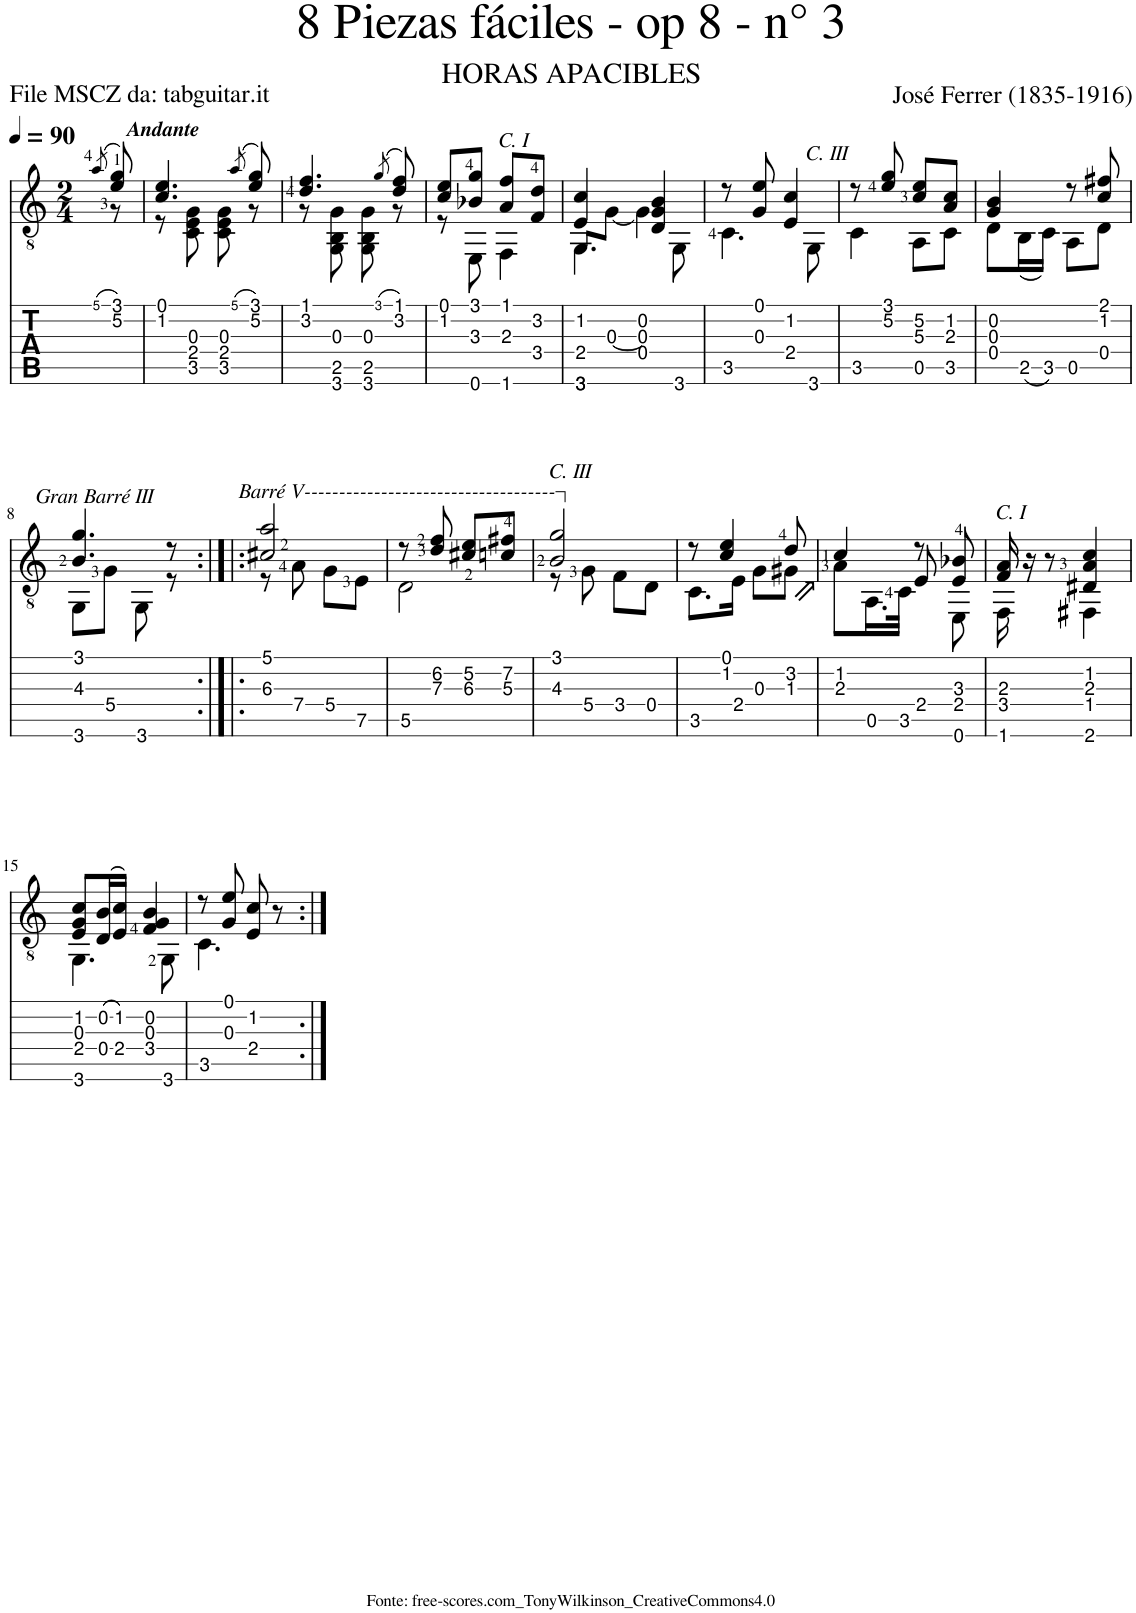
**kern	**kern
*part1	*part1
*staff2	*staff1
*I"Guitar	*
*I'Guit.	*
*stria6	*
*	*clefGv2
*k[]	*k[]
*M2/4	*M2/4
*MM90	*MM90
=	=
qa	(8qa/
*^	*^
8e 8g	8r	8e/ 8g/)	8r
=1	=1	=1	=1
!	!	!LO:TX:a:Bi:t=Andante	!
4.c 4.e	8r	4.c/ 4.e/	8r
.	8C 8E 8G	.	8C\ 8E\ 8G\
.	8C 8E 8G	.	8C\ 8E\ 8G\
qa	.	(8qa/	.
8e 8g	8r	8e/ 8g/)	8r
=2	=2	=2	=2
4.d 4.f	8r	4.d/ 4.f/	8r
.	8GG 8BB 8G	.	8GG\ 8BB\ 8G\
.	8GG 8BB 8G	.	8GG\ 8BB\ 8G\
qg	.	(8qg/	.
8d 8f	8r	8d/ 8f/)	8r
=3	=3	=3	=3
8c\ 8e\L	8r	8c/ 8e/L	8r
8B-\ 8g\J	8EE	8B-X/ 8g/J	8EE\
!	!	!LO:TX:a:i:t=C. I	!
8A\ 8f\L	4FF	8A/ 8f/L	4FF\
8F\ 8d\J	.	8F/ 8d/J	.
=4	=4	=4	=4
*	*^	*	*^
4E 4c	8GGL	4.GG	4E/ 4c/	8GG/L	4.GG\
.	[8GJ	.	.	[8G\J	.
4G 4D 4B	4G]	.	4D/ 4G/ 4B/	4G\]	.
.	.	8GG	.	.	8GG\
*	*v	*v	*	*	*
*	*	*	*v	*v
=5	=5	=5	=5
8r	4.C	8r	4.C\
8G 8e	.	8G/ 8e/	.
4E 4c	.	4E/ 4c/	.
!	!	!	!LO:TX:a:i:t=C. III
.	8GG	.	8GG\
=6	=6	=6	=6
8r	4C	8r	4C\
8e 8g	.	8e/ 8g/	.
8c\ 8e\L	8AAL	8c/ 8e/L	8AA\L
8A\ 8c\J	8CJ	8A/ 8c/J	8C\J
=7	=7	=7	=7
4G 4B	8DL	4G/ 4B/	8D\L
.	16BBL	.	(16BB\L
.	16CJJ	.	16C\JJ)
8r	8AAL	8r	8AA\L
8c 8f#	8DJ	8c/ 8f#X/	8D\J
!!LO:LB:g=z	!!
=8	=8	=8	=8
!	!	!LO:TX:a:i:t=Gran Barré III	!
4.B 4.g	8GGL	4.B/ 4.g/	8GG\L
.	8GJ	.	8G\J
.	8GG	.	8GG\
8r	8r	8r	8r
=9:|!|:	=9:|!|:	=9:|!|:	=9:|!|:
!	!	!LO:TX:a:i:t=Barré V------------------------------------	!
!	!	!LO:TX:a:t=┐	!
2c# 2a	8r	2c#X/ 2a/	8r
.	8A	.	8A\
.	8GL	.	8G\L
.	8EJ	.	8E\J
=10	=10	=10	=10
8r	2D	8r	2D\
8d 8f	.	8d/ 8f/	.
8c#\ 8e\L	.	8c#X/ 8e/L	.
8c\ 8f#\J	.	8cn/ 8f#X/J	.
=11	=11	=11	=11
!	!	!LO:TX:a:i:t=C. III	!
2B 2g	8r	2B/ 2g/	8r
.	8G	.	8G\
.	8FL	.	8F\L
.	8DJ	.	8D\J
=12	=12	=12	=12
8r	8.CL	8r	8.C\L
4c 4e	.	4c/ 4e/	.
.	16EJk	.	16E\Jk
.	8GL	.	8G\L
8d	8G#J	8d/	8G#X\J
=13	=13	=13	=13
!	!	!LO:TX:b:B:t=⇗	!
4c	8AL	4c/	8A\L
.	16.AAL	.	16.AA\L
.	32CJJk	.	32C\JJk
8r	8EL	8r	8E/
8E 8B-	8EEJ	8E/ 8B-X/	8EE\
=14	=14	=14	=14
!	!	!LO:TX:a:i:t=C. I	!
16F 16A	16FF	16F/ 16A/	16FF\
16r	8.ryy	16r	8.ryy
8r	.	8r	.
4D# 4A 4c	4FF#	4D#X/ 4A/ 4c/	4FF#X\
!!LO:LB:g=z	!!
=15	=15	=15	=15
8E\ 8G\ 8c\L	4.GG	8E/ 8G/ 8c/L	4.GG\
16D\ 16B\L	.	(16D/ 16B/L	.
16E\ 16c\JJ	.	16E/ 16c/JJ)	.
4F 4G 4B	.	4F/ 4G/ 4B/	.
.	8GG	.	8GG\
=16	=16	=16	=16
8r	4.C	8r	4.C\
8G 8e	.	8G/ 8e/	.
8E 8c	.	8E/ 8c/	.
8r	8ryy	8r	8ryy
*v	*v	*	*
*	*v	*v
=:|!	=:|!
*-	*-
